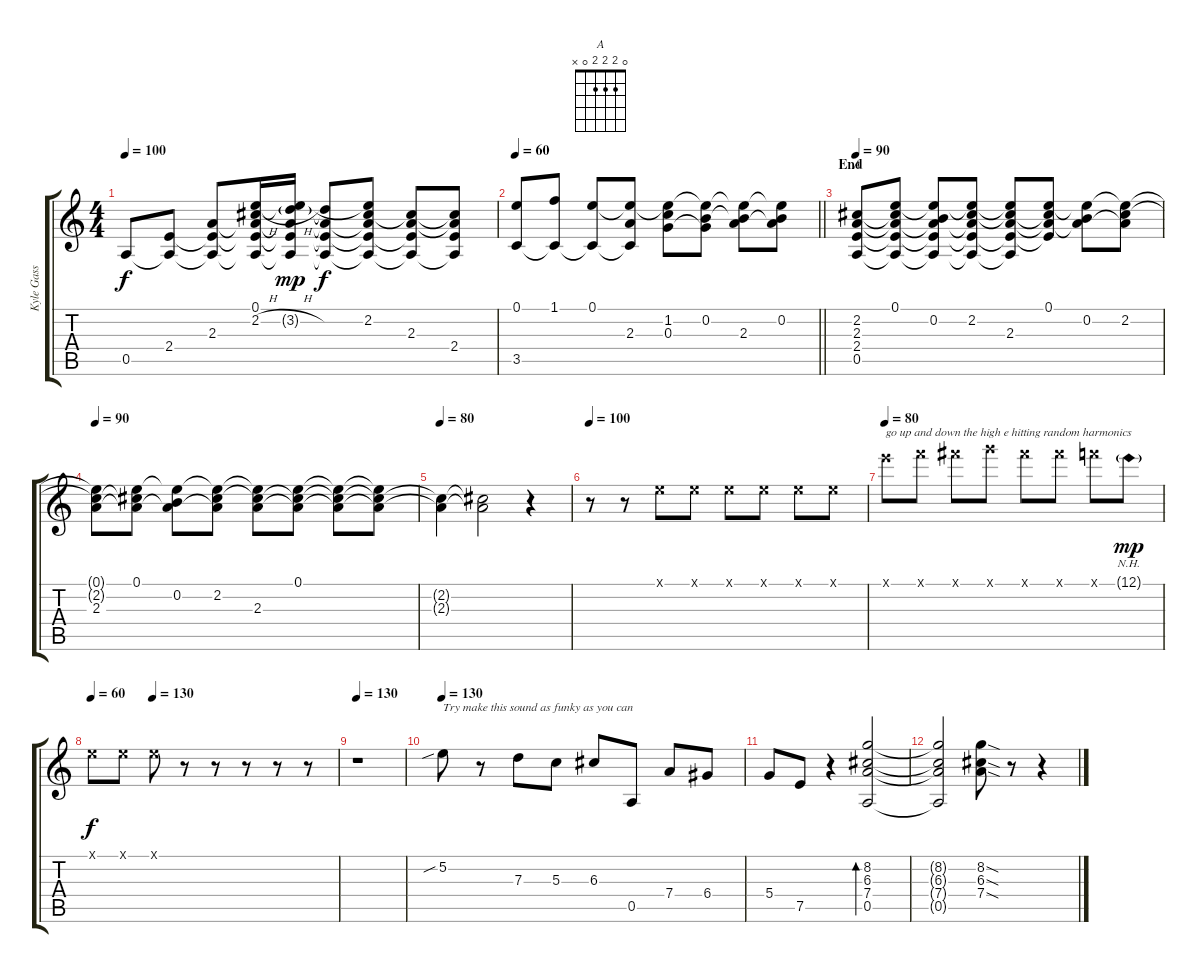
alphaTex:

\track ("Kyle Gass (Lead Guitar)" "Kyle Gass ") {instrument acousticguitarsteel}
\staff {score tabs}
\tuning (E4 B3 G3 D3 A2 E2) {hide}
\chord ("A" 0 2 2 2 0 x)
\ts (4 4)
\tempo 100
\clef g2
\ks c
0.5.8{dy f} (2.4 0.5{t}).8 (2.3 2.4{t} 0.5{t}).8 (0.1 2.2{h} 2.3{t} 2.4{t} 0.5{t}).16 (0.1{t} 3.2{h g} 2.3{t} 2.4{t} 0.5{t}).16{dy mp} (3.2{t} 2.3{t} 2.4{t} 0.5{t}).8{dy f} (0.1{t} 2.2 2.3{t} 2.4{t} 0.5{t}).8 (2.2{t} 2.3 2.4{t} 0.5{t}).8 (2.2{t} 2.3{t} 2.4 0.5{t}).8 |
\tempo 60
\barLineRight lightlight
(0.1 3.5).8 (1.1 3.5{t}).8 (0.1 3.5{t}).8 (0.1{t} 2.3 3.5{t}).8 (0.1{t} 1.2 0.3).8 (0.1{t} 0.2 0.3{t}).8 (0.1{t} 0.2{t} 2.3).8 (0.1{t} 0.2 2.3{t}).8 |
\section ("" "End")
\tempo 90
(2.2 2.3 2.4 0.5).8{ch "A"} (0.1 2.2{t} 2.3{t} 2.4{t} 0.5{t}).8{volume 10} (0.1{t} 0.2 2.3{t} 2.4{t} 0.5{t}).8 (0.1{t} 2.2 2.3{t} 2.4{t} 0.5{t}).8 (0.1{t} 2.2{t} 2.3 2.4{t} 0.5{t}).8 (0.1 2.2{t} 2.3{t} 2.4{t}).8 (0.1{t} 0.2 2.3{t}).8 (0.1{t} 2.2 2.3{t}).8 |
\tempo 90
(0.1{t} 2.2{t} 2.3).8 (0.1 2.2{t} 2.3{t}).8 (0.1{t} 0.2 2.3{t}).8 (0.1{t} 2.2 2.3{t}).8 (0.1{t} 2.2{t} 2.3).8 (0.1 2.2{t} 2.3{t}).8 (0.1{t} 2.2{t} 2.3{t}).8 (0.1{t} 2.2{t} 2.3{t}).8 |
\tempo 80
(2.2{t} 2.3{t}).4 (2.2{t} 2.3{t}).2 r.4 |
\tempo 100
r.8{volume 8} r.8 0.1{x}.8 0.1{x}.8 0.1{x}.8 0.1{x}.8 0.1{x}.8 0.1{x}.8 |
\tempo 80
12.1{x}.8{txt "go up and down the high e hitting random harmonics"} 13.1{x}.8 14.1{x}.8 15.1{x}.8 14.1{x}.8 14.1{x}.8 13.1{x}.8 12.1{nh g}.8{dy mp} |
\tempo 60
\tempo (130 0.25)
0.1{x}.8{dy f} 0.1{x}.8 0.1{x}.8 r.8 r.8 r.8 r.8 r.8 |
\tempo 130
r.1{volume 16} |
\tempo 130
5.2{sib}.8{txt "Try make this sound as funky as you can" volume 13} r.8 7.3.8 5.3.8 6.3.8 0.5.8 7.4.8 6.4.8 |
5.4.8 7.5.8 r.4 (8.2 6.3 7.4 0.5).2{bd 480} |
(8.2{t} 6.3{t} 7.4{t} 0.5{t}).2 (8.2{sod} 6.3{sod} 7.4{sod}).8 r.8 r.4
